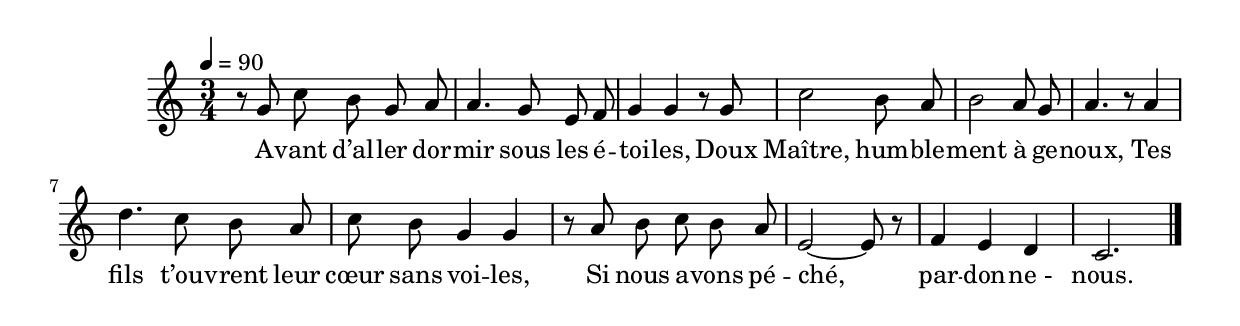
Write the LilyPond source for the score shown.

\version "2.16"
\language "français"

\header {
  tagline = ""
  composer = ""
}

MetriqueArmure = {
  \tempo 4=90
  \time 3/4
  \key do \major
}

italique = { \override Score . LyricText #'font-shape = #'italic }

roman = { \override Score . LyricText #'font-shape = #'roman }

MusiqueTheme = \relative do'' {
  r8 sol do si sol la | la4. sol8 mi fa | sol4 sol
  r8 sol | do2 si8 la | si2 la8 sol | la4.
  r8 la4 | re4. do8 si la | do8 si sol4 sol |
  r8 la si do si la | mi2~ mi8 r | fa4 mi re | do2.
  \bar "|."
}

Paroles = \lyricmode {
  A -- vant d’al -- ler dor -- mir sous les é -- toi -- les,
  Doux Maître, hum -- ble -- ment à ge -- noux,
  Tes fils t’ou -- vrent leur cœur sans voi -- les,
  Si nous a -- vons pé -- ché, par -- don -- ne_- nous.
}

\score{
  <<
    \new Staff <<
      \set Staff.midiInstrument = "flute"
      \set Staff.autoBeaming = ##f
      \new Voice = "theme" {
        \override Score.PaperColumn #'keep-inside-line = ##t
        \MetriqueArmure
        \MusiqueTheme
      }
    >>
    \new Lyrics \lyricsto theme {
      \Paroles
    }
  >>
  \layout{}
  \midi{}
}
